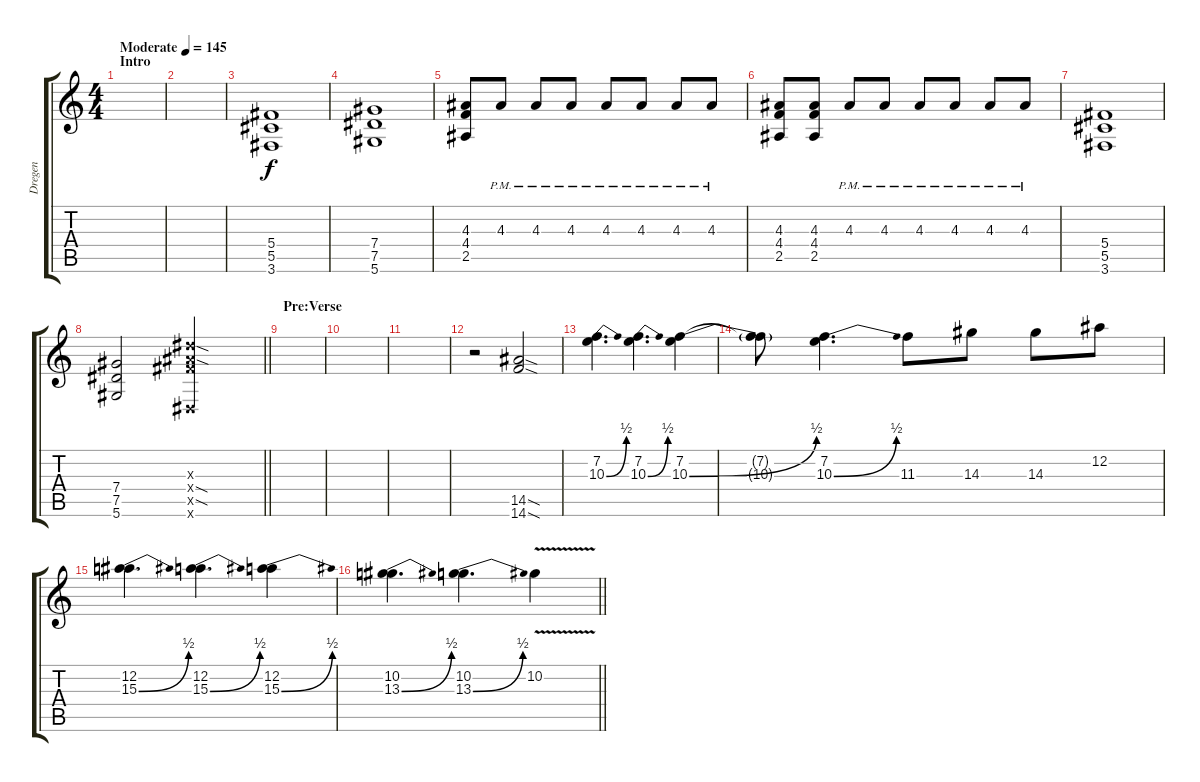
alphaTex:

\track ("Dregen" "Dregen") {instrument overdrivenguitar}
\staff {score tabs}
\tuning (Eb4 Bb3 Gb3 Db3 Ab2 Eb2) {hide}
\ts (4 4)
\section ("" "Intro")
\tempo (145 "Moderate")
\clef g2
\ks c
|
|
(5.4 5.5 3.6).1 |
(7.4 7.5 5.6).1 |
(4.3 4.4 2.5).8 4.3{pm}.8 4.3{pm}.8 4.3{pm}.8 4.3{pm}.8 4.3{pm}.8 4.3{pm}.8 4.3{pm}.8 |
(4.3 4.4 2.5).8 (4.3 4.4 2.5).8 4.3{pm}.8 4.3{pm}.8 4.3{pm}.8 4.3{pm}.8 4.3{pm}.8 4.3{pm}.8 |
(5.4 5.5 3.6).1 |
\barLineRight lightlight
(7.4 7.5 5.6).2 (0.3{x} 14.4{sod x} 14.5{sod x} 0.6{x}).2 |
\section ("" "Pre:Verse")
|
|
|
r.2 (14.5{sod} 14.6{sod}).2 |
(7.2 10.3{be (bend 0 0 60 2)}).4{d} (7.2 10.3{be (bend 0 0 60 2)}).4{d} (7.2 10.3{be (bend 0 0 60 2)}).4 |
(7.2{t} 10.3{t}).8 (7.2 10.3{be (bend 0 0 60 2)}).4{d} 11.3.8 14.3.8 14.3.8 12.2.8 |
(12.2 15.3{be (bend 0 0 60 2)}).4{d} (12.2 15.3{be (bend 0 0 60 2)}).4{d} (12.2 15.3{be (bend 0 0 60 2)}).4 |
\barLineRight lightlight
(10.2 13.3{be (bend 0 0 60 2)}).4{d} (10.2 13.3{be (bend 0 0 60 2)}).4{d} 10.2{v}.4
